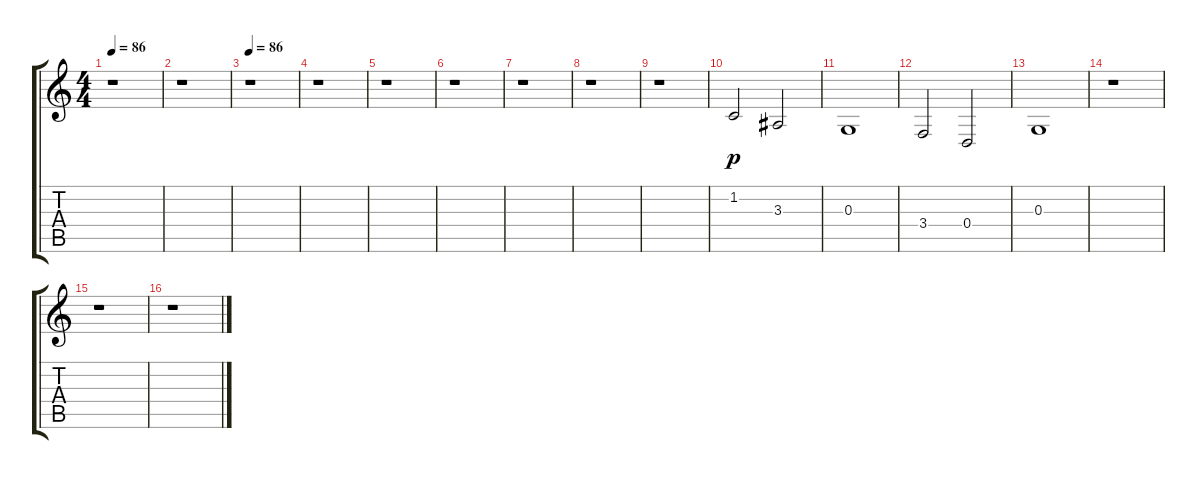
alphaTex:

\track "" {instrument pad2warm}
\staff {score tabs}
\tuning (E4 B3 G3 D3 A2 E2) {hide}
\ts (4 4)
\tempo 86
\clef g2
\ks c
r.1{dy p instrument pad2warm} |
r.1 |
\tempo 86
r.1 |
r.1 |
r.1 |
r.1 |
r.1 |
r.1 |
r.1 |
1.2.2 3.3.2{volume 10} |
0.3.1 |
3.4.2 0.4.2 |
0.3.1 |
r.1 |
r.1 |
r.1
